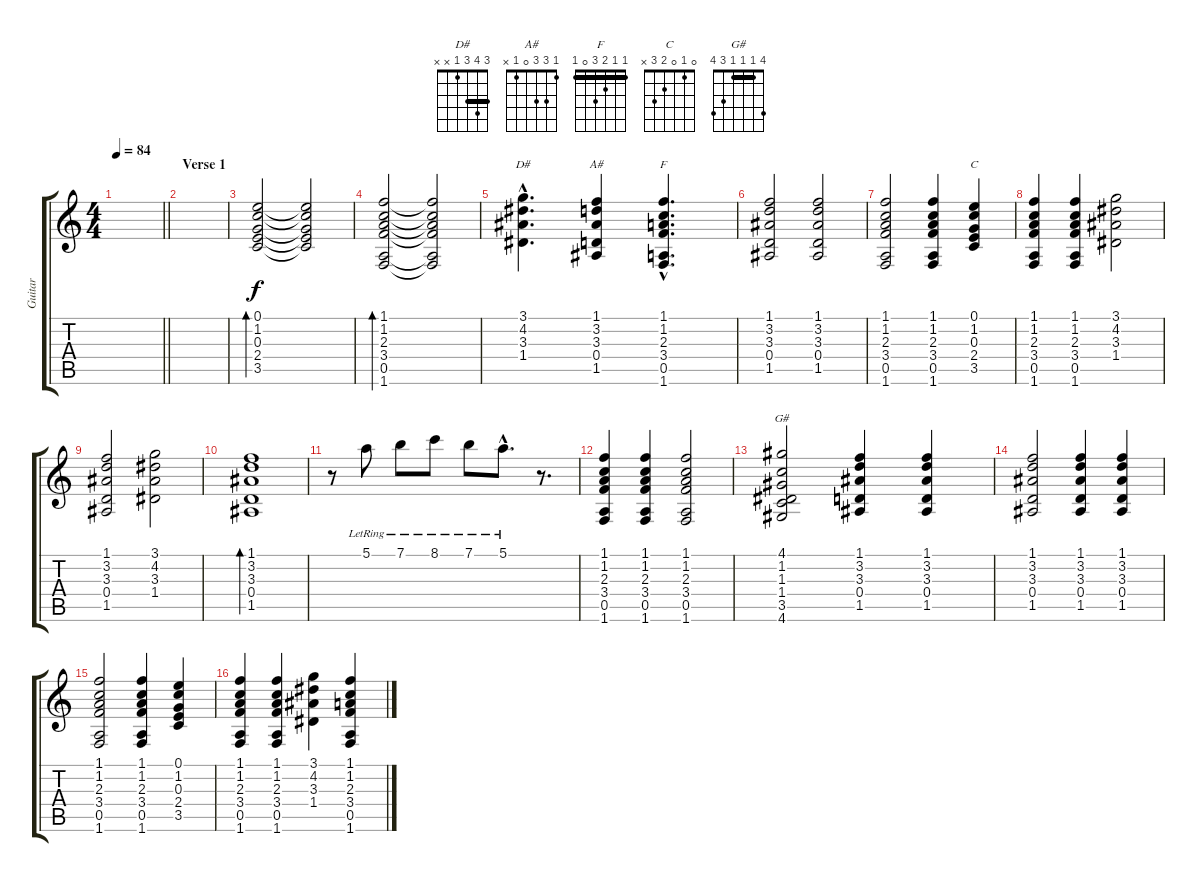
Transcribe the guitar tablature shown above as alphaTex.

\track ("Guitar" "Guitar") {instrument acousticguitarnylon}
\staff {score tabs}
\tuning (E4 B3 G3 D3 A2 E2) {hide}
\chord ("D#" 3 4 3 1 x x) {barre 3}
\chord ("A#" 1 3 3 0 1 x)
\chord ("F" 1 1 2 3 0 1) {barre 1}
\chord ("C" 0 1 0 2 3 x)
\chord ("G#" 4 1 1 1 3 4) {barre 1}
\ts (4 4)
\tempo 84
\clef g2
\barLineRight lightlight
\ks c
|
\section ("" "Verse 1")
|
(0.1 1.2 0.3 2.4 3.5).2{bd 480} (0.1{t} 1.2{t} 0.3{t} 2.4{t} 3.5{t}).2 |
(1.1 1.2 2.3 3.4 0.5 1.6).2{bd 480} (1.1{t} 1.2{t} 2.3{t} 3.4{t} 0.5{t} 1.6{t}).2 |
(3.1{hac} 4.2{hac} 3.3{hac} 1.4{hac}).4{d ch "D#"} (1.1 3.2 3.3 0.4 1.5).4{ch "A#"} (1.1{hac} 1.2{hac} 2.3{hac} 3.4{hac} 0.5{hac} 1.6{hac}).4{d ch "F"} |
(1.1 3.2 3.3 0.4 1.5).2 (1.1 3.2 3.3 0.4 1.5).2 |
(1.1 1.2 2.3 3.4 0.5 1.6).2 (1.1 1.2 2.3 3.4 0.5 1.6).4 (0.1 1.2 0.3 2.4 3.5).4{ch "C"} |
(1.1 1.2 2.3 3.4 0.5 1.6).4 (1.1 1.2 2.3 3.4 0.5 1.6).4 (3.1 4.2 3.3 1.4).2 |
(1.1 3.2 3.3 0.4 1.5).2 (3.1 4.2 3.3 1.4).2 |
(1.1 3.2 3.3 0.4 1.5).1{bd 480} |
r.8 5.1{lr}.8 7.1{lr}.8 8.1{lr}.8 7.1{lr}.8 5.1{hac lr}.8{d} r.8{d} |
(1.1 1.2 2.3 3.4 0.5 1.6).4 (1.1 1.2 2.3 3.4 0.5 1.6).4 (1.1 1.2 2.3 3.4 0.5 1.6).2 |
(4.1 1.2 1.3 1.4 3.5 4.6).2{ch "G#"} (1.1 3.2 3.3 0.4 1.5).4 (1.1 3.2 3.3 0.4 1.5).4 |
(1.1 3.2 3.3 0.4 1.5).2 (1.1 3.2 3.3 0.4 1.5).4 (1.1 3.2 3.3 0.4 1.5).4 |
(1.1 1.2 2.3 3.4 0.5 1.6).2 (1.1 1.2 2.3 3.4 0.5 1.6).4 (0.1 1.2 0.3 2.4 3.5).4 |
(1.1 1.2 2.3 3.4 0.5 1.6).4 (1.1 1.2 2.3 3.4 0.5 1.6).4 (3.1 4.2 3.3 1.4).4 (1.1 1.2 2.3 3.4 0.5 1.6).4
